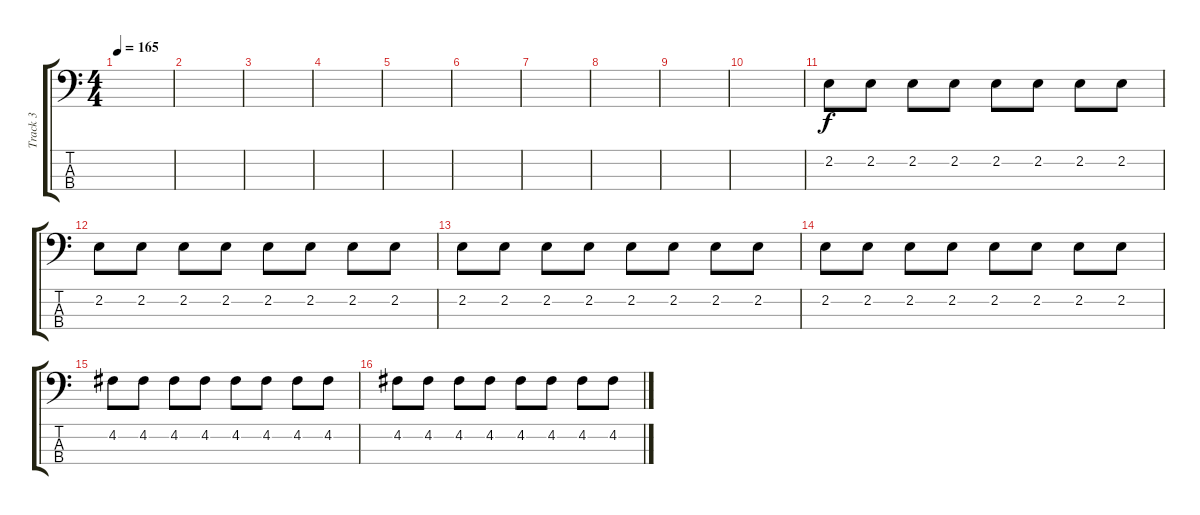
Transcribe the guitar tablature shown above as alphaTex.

\track ("Track 3" "Track 3") {instrument electricbassfinger}
\staff {score tabs}
\tuning (G2 D2 A1 E1) {hide}
\ts (4 4)
\tempo 165
\clef f4
\ks c
|
|
|
|
|
|
|
|
|
|
2.2.8 2.2.8 2.2.8 2.2.8 2.2.8 2.2.8 2.2.8 2.2.8 |
2.2.8 2.2.8 2.2.8 2.2.8 2.2.8 2.2.8 2.2.8 2.2.8 |
2.2.8 2.2.8 2.2.8 2.2.8 2.2.8 2.2.8 2.2.8 2.2.8 |
2.2.8 2.2.8 2.2.8 2.2.8 2.2.8 2.2.8 2.2.8 2.2.8 |
4.2.8 4.2.8 4.2.8 4.2.8 4.2.8 4.2.8 4.2.8 4.2.8 |
4.2.8 4.2.8 4.2.8 4.2.8 4.2.8 4.2.8 4.2.8 4.2.8
